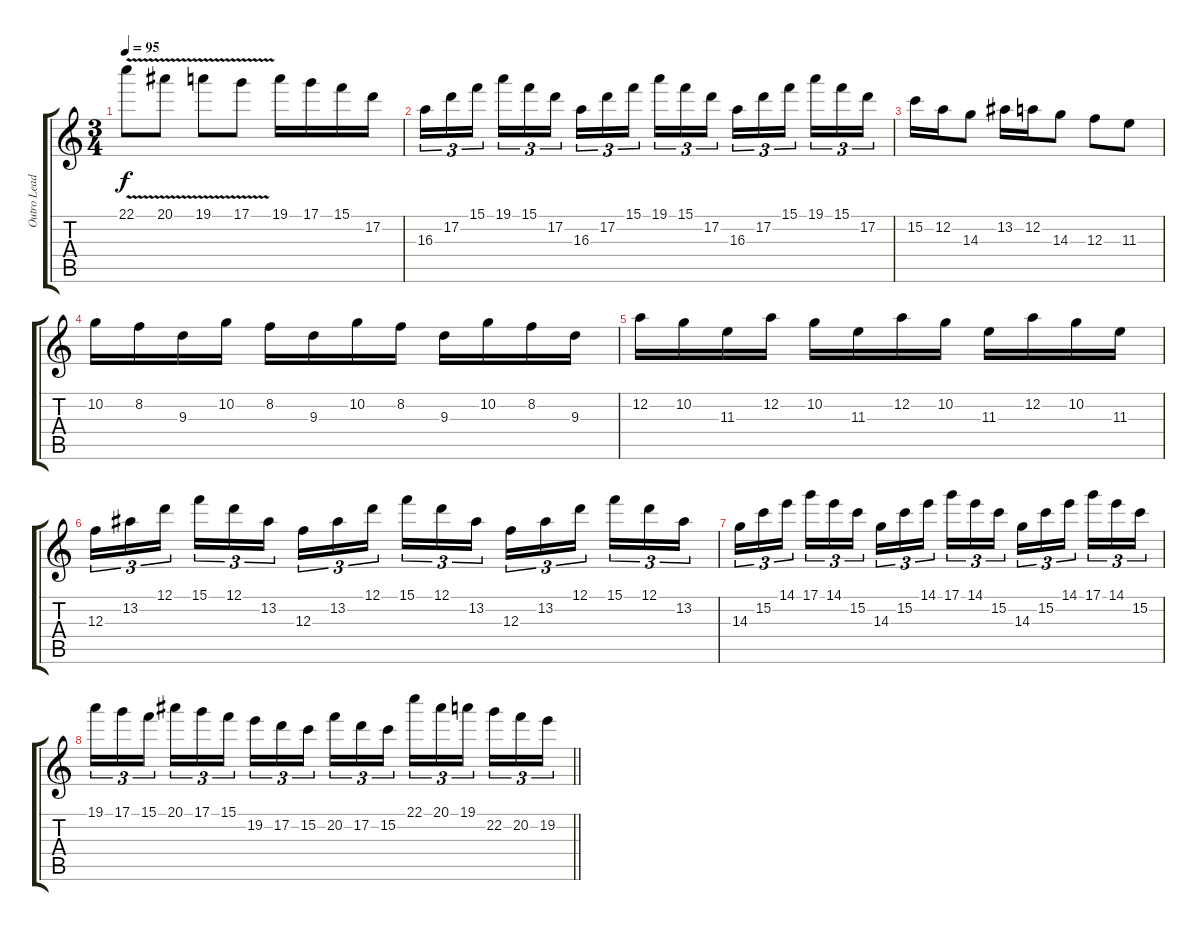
\track ("Outro Lead" "Outro Lead") {instrument overdrivenguitar}
\staff {score tabs}
\tuning (D4 A3 F3 C3 G2 D2) {hide}
\ts (3 4)
\tempo 95
\clef g2
\ks c
22.1{v}.8{dy f} 20.1{v}.8 19.1{v}.8 17.1{v}.8 19.1.16 17.1.16 15.1.16 17.2.16 |
16.3.16{tu (3 2)} 17.2.16{tu (3 2)} 15.1.16{tu (3 2) beam splitsecondary} 19.1.16{tu (3 2)} 15.1.16{tu (3 2)} 17.2.16{tu (3 2)} 16.3.16{tu (3 2)} 17.2.16{tu (3 2)} 15.1.16{tu (3 2) beam splitsecondary} 19.1.16{tu (3 2)} 15.1.16{tu (3 2)} 17.2.16{tu (3 2)} 16.3.16{tu (3 2)} 17.2.16{tu (3 2)} 15.1.16{tu (3 2) beam splitsecondary} 19.1.16{tu (3 2)} 15.1.16{tu (3 2)} 17.2.16{tu (3 2)} |
15.2.16 12.2.16 14.3.8 13.2.16 12.2.16 14.3.8 12.3.8 11.3.8 |
10.2.16 8.2.16 9.3.16 10.2.16 8.2.16 9.3.16 10.2.16 8.2.16 9.3.16 10.2.16 8.2.16 9.3.16 |
12.2.16 10.2.16 11.3.16 12.2.16 10.2.16 11.3.16 12.2.16 10.2.16 11.3.16 12.2.16 10.2.16 11.3.16 |
12.3.16{tu (3 2)} 13.2.16{tu (3 2)} 12.1.16{tu (3 2) beam splitsecondary} 15.1.16{tu (3 2)} 12.1.16{tu (3 2)} 13.2.16{tu (3 2)} 12.3.16{tu (3 2)} 13.2.16{tu (3 2)} 12.1.16{tu (3 2) beam splitsecondary} 15.1.16{tu (3 2)} 12.1.16{tu (3 2)} 13.2.16{tu (3 2)} 12.3.16{tu (3 2)} 13.2.16{tu (3 2)} 12.1.16{tu (3 2) beam splitsecondary} 15.1.16{tu (3 2)} 12.1.16{tu (3 2)} 13.2.16{tu (3 2)} |
14.3.16{tu (3 2)} 15.2.16{tu (3 2)} 14.1.16{tu (3 2) beam splitsecondary} 17.1.16{tu (3 2)} 14.1.16{tu (3 2)} 15.2.16{tu (3 2)} 14.3.16{tu (3 2)} 15.2.16{tu (3 2)} 14.1.16{tu (3 2) beam splitsecondary} 17.1.16{tu (3 2)} 14.1.16{tu (3 2)} 15.2.16{tu (3 2)} 14.3.16{tu (3 2)} 15.2.16{tu (3 2)} 14.1.16{tu (3 2) beam splitsecondary} 17.1.16{tu (3 2)} 14.1.16{tu (3 2)} 15.2.16{tu (3 2)} |
\barLineRight lightlight
19.1.16{tu (3 2)} 17.1.16{tu (3 2)} 15.1.16{tu (3 2) beam splitsecondary} 20.1.16{tu (3 2)} 17.1.16{tu (3 2)} 15.1.16{tu (3 2)} 19.2.16{tu (3 2)} 17.2.16{tu (3 2)} 15.2.16{tu (3 2) beam splitsecondary} 20.2.16{tu (3 2)} 17.2.16{tu (3 2)} 15.2.16{tu (3 2)} 22.1.16{tu (3 2)} 20.1.16{tu (3 2)} 19.1.16{tu (3 2) beam splitsecondary} 22.2.16{tu (3 2)} 20.2.16{tu (3 2)} 19.2.16{tu (3 2)}
